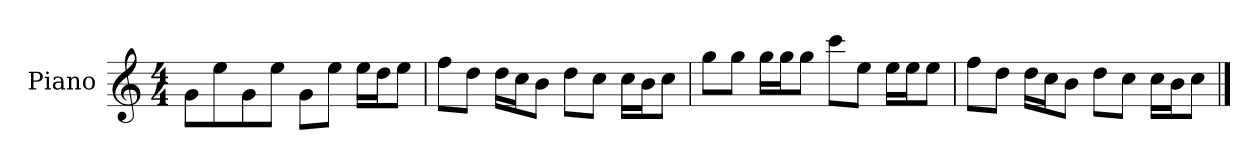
**kern
*part1
*staff1
*I"Piano
*I'P-no
*clefG2
*k[]
*M4/4
*MM90
=1
8g\L
8ee\
8g\
8ee\J
8g\L
8ee\J
16ee\LL
16dd\J
8ee\J
=2
8ff\L
8dd\J
16dd\LL
16cc\J
8b\J
8dd\L
8cc\J
16cc\LL
16b\J
8cc\J
=3
8gg\L
8gg\J
16gg\LL
16gg\J
8gg\J
8ccc\L
8ee\J
16ee\LL
16ee\J
8ee\J
=4
8ff\L
8dd\J
16dd\LL
16cc\J
8b\J
8dd\L
8cc\J
16cc\LL
16b\J
8cc\J
==
*-
